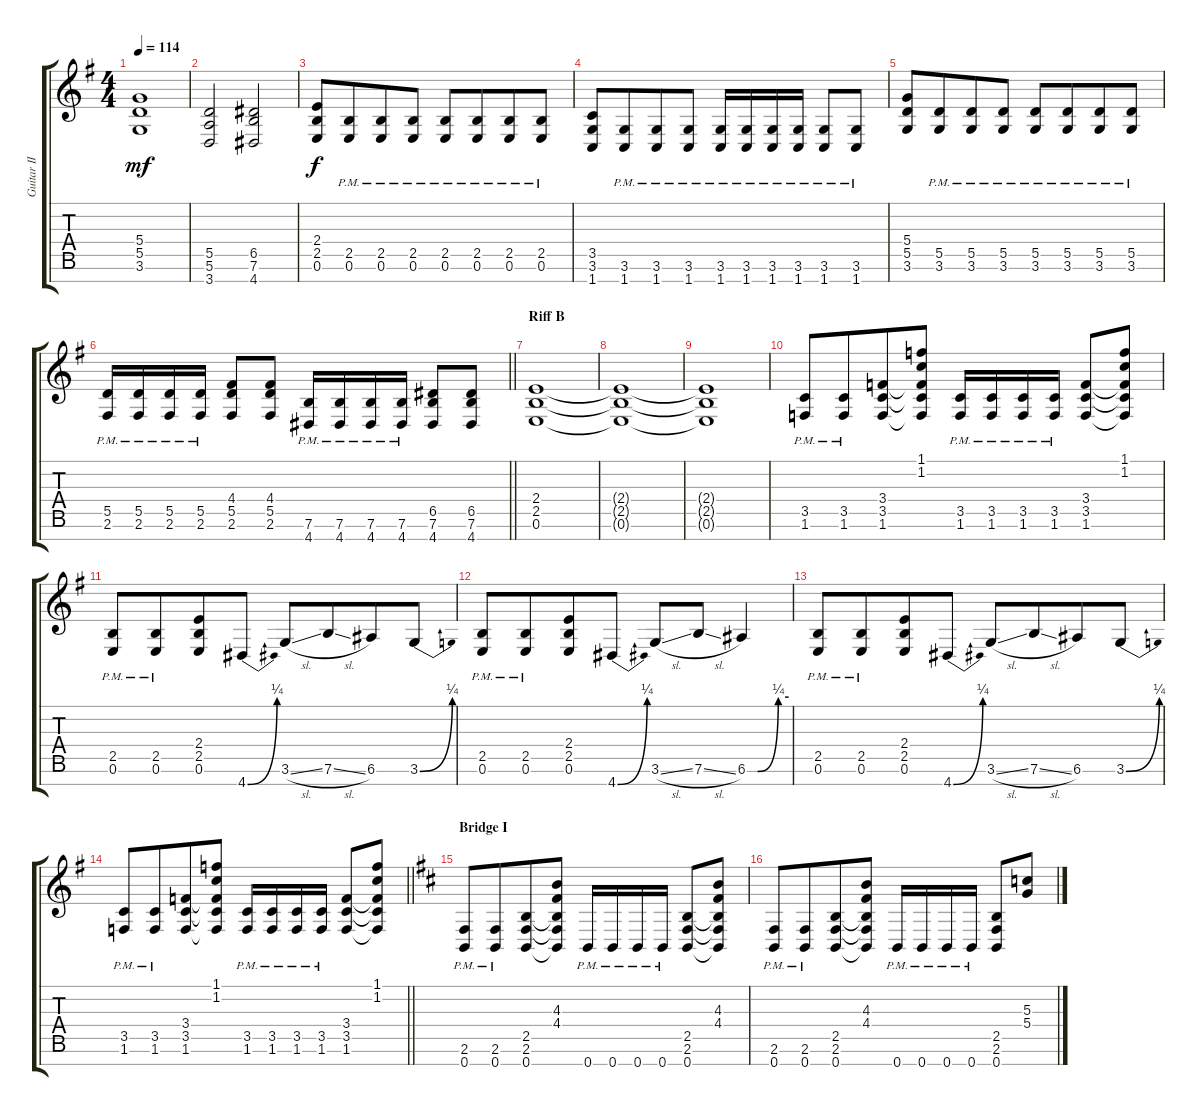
\track ("Guitar II" "Guitar II") {instrument distortionguitar}
\staff {score tabs}
\tuning (E4 B3 G3 D3 A2 E2 B1) {hide}
\ts (4 4)
\tempo 114
\clef g2
\ks eminor
(5.4 5.5 3.6).1{dy mf} |
(5.5 5.6 3.7).2 (6.5 7.6 4.7).2 |
(2.4 2.5 0.6).8{dy f} (2.5{pm} 0.6{pm}).8{beam merge} (2.5{pm} 0.6{pm}).8 (2.5{pm} 0.6{pm}).8 (2.5{pm} 0.6{pm}).8 (2.5{pm} 0.6{pm}).8{beam merge} (2.5{pm} 0.6{pm}).8 (2.5{pm} 0.6{pm}).8 |
(3.5 3.6 1.7).8 (3.6{pm} 1.7{pm}).8{beam merge} (3.6{pm} 1.7{pm}).8 (3.6{pm} 1.7{pm}).8 (3.6{pm} 1.7{pm}).16 (3.6{pm} 1.7{pm}).16 (3.6{pm} 1.7{pm}).16 (3.6{pm} 1.7{pm}).16 (3.6{pm} 1.7{pm}).8 (3.6{pm} 1.7{pm}).8 |
(5.4 5.5 3.6).8 (5.5{pm} 3.6{pm}).8{beam merge} (5.5{pm} 3.6{pm}).8 (5.5{pm} 3.6{pm}).8 (5.5{pm} 3.6{pm}).8 (5.5{pm} 3.6{pm}).8{beam merge} (5.5{pm} 3.6{pm}).8 (5.5{pm} 3.6{pm}).8 |
\barLineRight lightlight
(5.5{pm} 2.6{pm}).16 (5.5{pm} 2.6{pm}).16 (5.5{pm} 2.6{pm}).16 (5.5{pm} 2.6{pm}).16 (4.4 5.5 2.6).8 (4.4 5.5 2.6).8 (7.6{pm} 4.7{pm}).16 (7.6{pm} 4.7{pm}).16 (7.6{pm} 4.7{pm}).16 (7.6{pm} 4.7{pm}).16 (6.5 7.6 4.7).8 (6.5 7.6 4.7).8 |
\section ("" "Riff B")
(2.4 2.5 0.6).1{volume 12} |
(2.4{t} 2.5{t} 0.6{t}).1 |
(2.4{t} 2.5{t} 0.6{t}).1 |
(3.5{pm} 1.6{pm}).8{volume 14} (3.5{pm} 1.6{pm}).8{beam merge} (3.4 3.5 1.6).8 (1.1 1.2 3.4{t} 3.5{t} 1.6{t}).8 (3.5{pm} 1.6{pm}).16 (3.5{pm} 1.6{pm}).16 (3.5{pm} 1.6{pm}).16 (3.5{pm} 1.6{pm}).16 (3.4 3.5 1.6).8 (1.1 1.2 3.4{t} 3.5{t} 1.6{t}).8 |
(2.5{pm} 0.6{pm}).8 (2.5{pm} 0.6{pm}).8{beam merge} (2.4 2.5 0.6).8 4.7{be (bend 0 0 60 1)}.8 3.6{sl}.8 7.6{sl}.8{beam merge} 6.6.8 3.6{be (bend 0 0 60 1)}.8 |
(2.5{pm} 0.6{pm}).8 (2.5{pm} 0.6{pm}).8{beam merge} (2.4 2.5 0.6).8 4.7{be (bend 0 0 60 1)}.8 3.6{sl}.8 7.6{sl}.8 6.6{be (custom 0 0 15 0 45 1 60 1)}.4 |
(2.5{pm} 0.6{pm}).8 (2.5{pm} 0.6{pm}).8{beam merge} (2.4 2.5 0.6).8 4.7{be (bend 0 0 60 1)}.8 3.6{sl}.8 7.6{sl}.8{beam merge} 6.6.8 3.6{be (bend 0 0 60 1)}.8 |
\barLineRight lightlight
(3.5{pm} 1.6{pm}).8 (3.5{pm} 1.6{pm}).8{beam merge} (3.4 3.5 1.6).8 (1.1 1.2 3.4{t} 3.5{t} 1.6{t}).8 (3.5{pm} 1.6{pm}).16 (3.5{pm} 1.6{pm}).16 (3.5{pm} 1.6{pm}).16 (3.5{pm} 1.6{pm}).16 (3.4 3.5 1.6).8 (1.1 1.2 3.4{t} 3.5{t} 1.6{t}).8 |
\section ("" "Bridge I")
\ks bminor
(2.6{pm} 0.7{pm}).8 (2.6{pm} 0.7{pm}).8{beam merge} (2.5 2.6 0.7).8 (4.3 4.4 2.5{t} 2.6{t} 0.7{t}).8 0.7{pm}.16 0.7{pm}.16 0.7{pm}.16 0.7{pm}.16 (2.5 2.6 0.7).8 (4.3 4.4 2.5{t} 2.6{t} 0.7{t}).8 |
(2.6{pm} 0.7{pm}).8 (2.6{pm} 0.7{pm}).8{beam merge} (2.5 2.6 0.7).8 (4.3 4.4 2.5{t} 2.6{t} 0.7{t}).8 0.7{pm}.16 0.7{pm}.16 0.7{pm}.16 0.7{pm}.16 (2.5 2.6 0.7).8 (5.3 5.4).8
